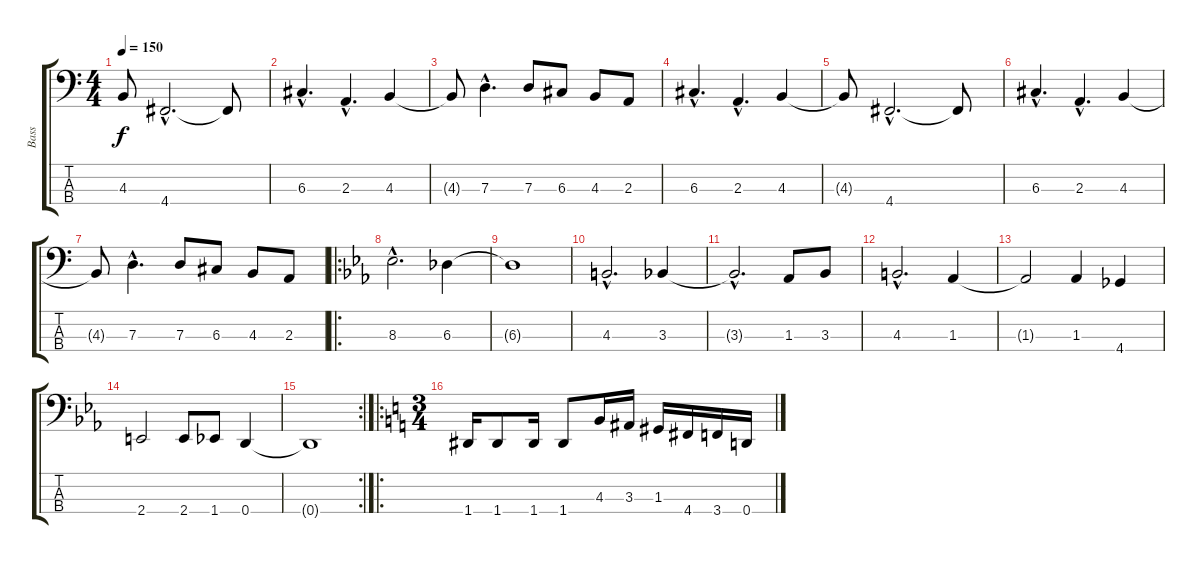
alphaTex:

\track ("Bass" "Bass") {instrument electricbassfinger}
\staff {score tabs}
\tuning (F2 C2 G1 D1) {hide}
\ts (4 4)
\tempo 150
\clef f4
\ks aminor
4.3{t}.8{dy f} 4.4{hac}.2{d} 4.4{t}.8 |
6.3{hac}.4{d} 2.3{hac}.4{d} 4.3.4 |
4.3{t}.8 7.3{hac}.4{d} 7.3.8 6.3.8 4.3.8 2.3.8 |
6.3{hac}.4{d} 2.3{hac}.4{d} 4.3.4 |
4.3{t}.8 4.4{hac}.2{d} 4.4{t}.8 |
6.3{hac}.4{d} 2.3{hac}.4{d} 4.3.4 |
4.3{t}.8 7.3{hac}.4{d} 7.3.8 6.3.8 4.3.8 2.3.8 |
\ro
\ks cminor
8.3{hac}.2{d} 6.3.4 |
6.3{t}.1 |
4.3{hac}.2{d} 3.3.4 |
3.3{hac t}.2{d} 1.3.8 3.3.8 |
4.3{hac}.2{d} 1.3.4 |
1.3{t}.2 1.3.4 4.4.4 |
2.4.2 2.4.8 1.4.8 0.4.4 |
\rc 2
0.4{t}.1 |
\ro
\ts (3 4)
\ks aminor
1.4.16 1.4.8 1.4.16 1.4.8 4.3.16 3.3.16 1.3.16 4.4.16 3.4.16 0.4.16
